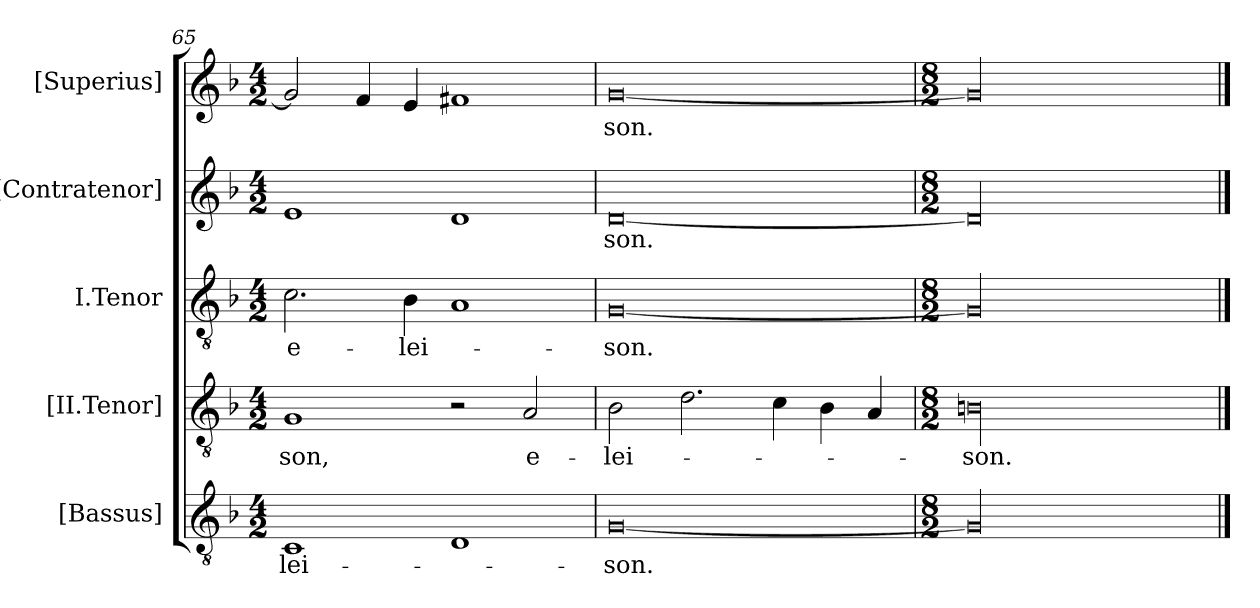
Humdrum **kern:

**kern	**text	**kern	**text	**kern	**text	**kern	**text	**kern	**text
*part5	*part5	*part4	*part4	*part3	*part3	*part2	*part2	*part1	*part1
*staff5	*staff5	*staff4	*staff4	*staff3	*staff3	*staff2	*staff2	*staff1	*staff1
*I"[Bassus]	*	*I"[II.Tenor]	*	*I"I.Tenor	*	*I"[Contratenor]	*	*I"[Superius]	*
*clefGv2	*	*clefGv2	*	*clefGv2	*	*clefG2	*	*clefG2	*
*k[b-]	*	*k[b-]	*	*k[b-]	*	*k[b-]	*	*k[b-]	*
*M4/2	*	*M4/2	*	*M4/2	*	*M4/2	*	*M4/2	*
=65	=65	=65	=65	=65	=65	=65	=65	=65	=65
1C/	-lei-	1G/	-son,	2.c\	e-	1e/	.	2g/]	.
.	.	.	.	.	.	.	.	4f/	.
.	.	.	.	4B-\	-lei-	.	.	4e/	.
1D/	.	2r	.	1A/	.	1d/	.	1f#X/	.
.	.	2A/	e-	.	.	.	.	.	.
=66	=66	=66	=66	=66	=66	=66	=66	=66	=66
[0G/	-son.	2B-\	-lei-	[0G/	-son.	[0d/	-son.	[0g/	-son.
.	.	2.d\	.	.	.	.	.	.	.
.	.	4c\	.	.	.	.	.	.	.
.	.	4B-\	.	.	.	.	.	.	.
.	.	4A/	.	.	.	.	.	.	.
=67	=67	=67	=67	=67	=67	=67	=67	=67	=67
*M8/2	*	*M8/2	*	*M8/2	*	*M8/2	*	*M8/2	*
00G/]	.	00Bn\	-son.	00G/]	.	00d/]	.	00g/]	.
==	==	==	==	==	==	==	==	==	==
*-	*-	*-	*-	*-	*-	*-	*-	*-	*-
